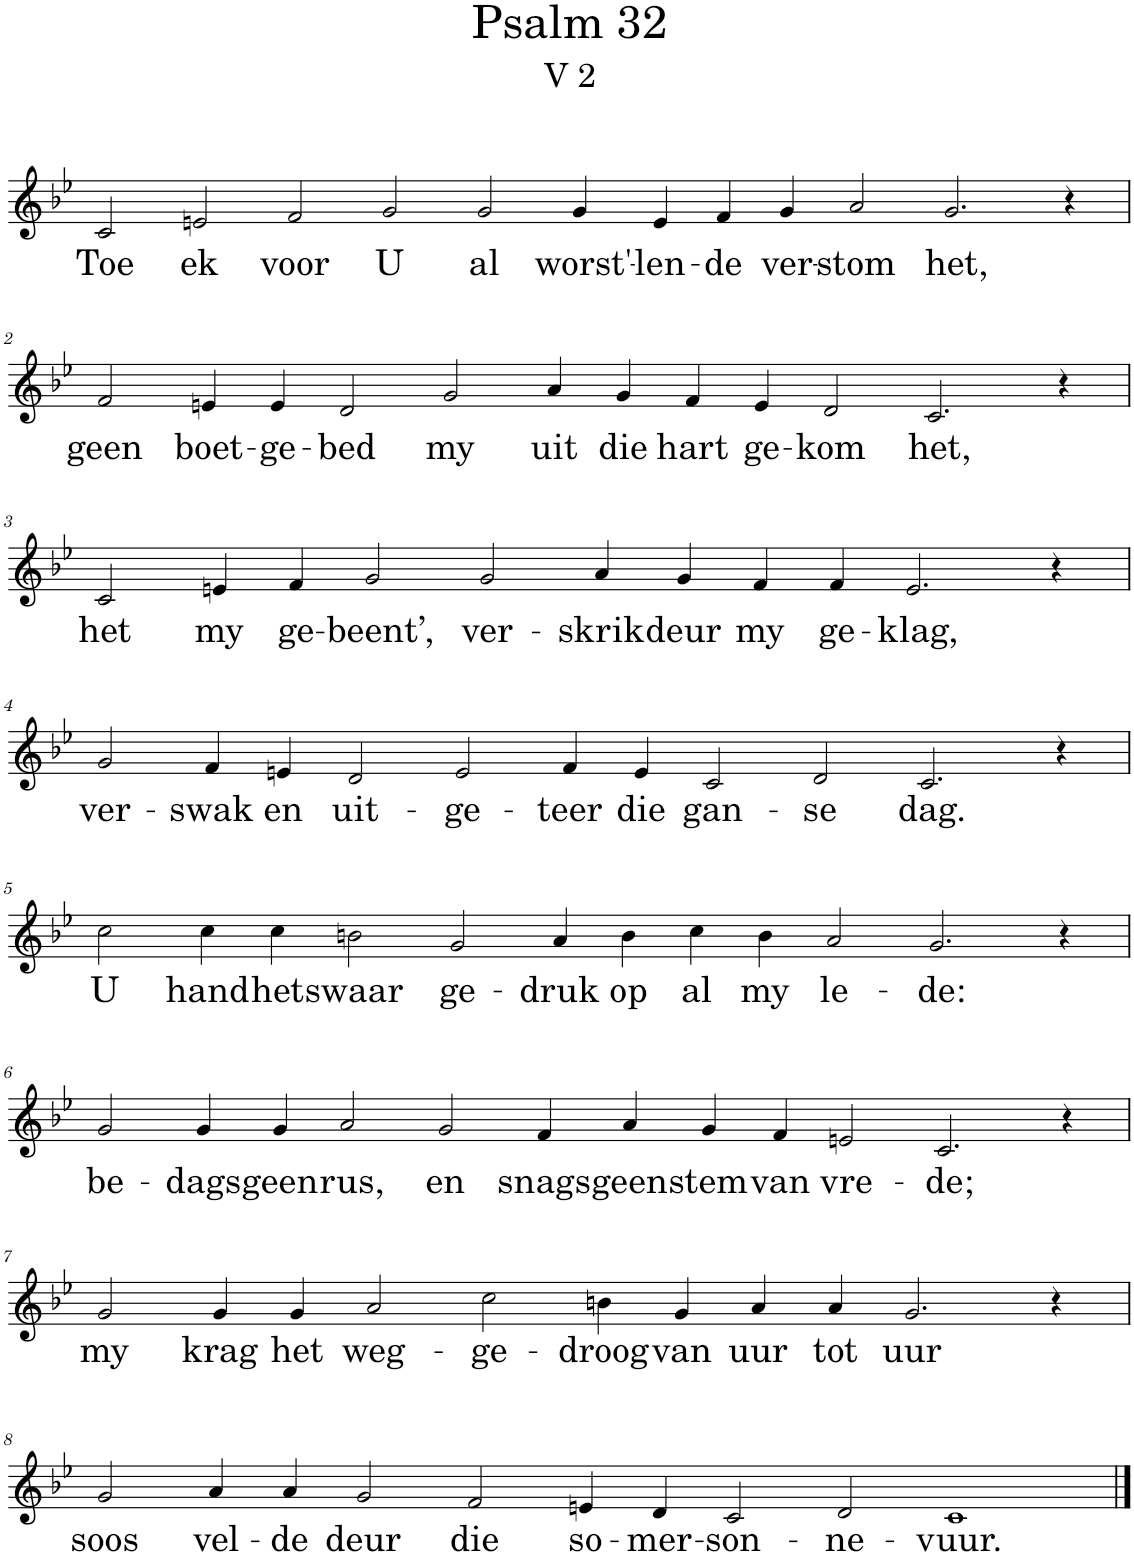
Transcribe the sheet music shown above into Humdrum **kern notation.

**kern	**text
*part1	*part1
*staff1	*staff1
*I"Pipe Organ	*
*I'Org.	*
*clefG2	*
*k[b-e-]	*
*M20/4	*
=1	=1
!	!LO:LY:b
2c/	Toe
!	!LO:LY:b
2en/	ek
!	!LO:LY:b
2f/	voor
!	!LO:LY:b
2g/	U
!	!LO:LY:b
2g/	al
!	!LO:LY:b
4g/	worst'-
!	!LO:LY:b
4e/	-len-
!	!LO:LY:b
4f/	-de
!	!LO:LY:b
4g/	ver-
!	!LO:LY:b
2a/	-stom
!	!LO:LY:b
2.g/	het,
4r	.
!!LO:LB:g=z
=2	=2
*M20/4	*
!	!LO:LY:b
2f/	geen
!	!LO:LY:b
4en/	boet-
!	!LO:LY:b
4e/	-ge-
!	!LO:LY:b
2d/	-bed
!	!LO:LY:b
2g/	my
!	!LO:LY:b
4a/	uit
!	!LO:LY:b
4g/	die
!	!LO:LY:b
4f/	hart
!	!LO:LY:b
4e/	ge-
!	!LO:LY:b
2d/	-kom
!	!LO:LY:b
2.c/	het,
4r	.
!!LO:LB:g=z
=3	=3
*M16/4	*
!	!LO:LY:b
2c/	het
!	!LO:LY:b
4en/	my
!	!LO:LY:b
4f/	ge-
!	!LO:LY:b
2g/	-beent’,
!	!LO:LY:b
2g/	ver-
!	!LO:LY:b
4a/	-skrik
!	!LO:LY:b
4g/	deur
!	!LO:LY:b
4f/	my
!	!LO:LY:b
4f/	ge-
!	!LO:LY:b
2.e/	-klag,
4r	.
!!LO:LB:g=z
=4	=4
*M18/4	*
!	!LO:LY:b
2g/	ver-
!	!LO:LY:b
4f/	-swak
!	!LO:LY:b
4en/	en
!	!LO:LY:b
2d/	uit-
!	!LO:LY:b
2e/	-ge-
!	!LO:LY:b
4f/	-teer
!	!LO:LY:b
4e/	die
!	!LO:LY:b
2c/	gan-
!	!LO:LY:b
2d/	-se
!	!LO:LY:b
2.c/	dag.
4r	.
!!LO:LB:g=z
=5	=5
!	!LO:LY:b
2cc\	U
!	!LO:LY:b
4cc\	hand
!	!LO:LY:b
4cc\	het
!	!LO:LY:b
2bn\	swaar
!	!LO:LY:b
2g/	ge-
!	!LO:LY:b
4a/	-druk
!	!LO:LY:b
4b\	op
!	!LO:LY:b
4cc\	al
!	!LO:LY:b
4b\	my
!	!LO:LY:b
2a/	le-
!	!LO:LY:b
2.g/	-de:
4r	.
!!LO:LB:g=z
=6	=6
!	!LO:LY:b
2g/	be-
!	!LO:LY:b
4g/	-dags
!	!LO:LY:b
4g/	geen
!	!LO:LY:b
2a/	rus,
!	!LO:LY:b
2g/	en
!	!LO:LY:b
4f/	snags
!	!LO:LY:b
4a/	geen
!	!LO:LY:b
4g/	stem
!	!LO:LY:b
4f/	van
!	!LO:LY:b
2en/	vre-
!	!LO:LY:b
2.c/	-de;
4r	.
!!LO:LB:g=z
=7	=7
*M16/4	*
!	!LO:LY:b
2g/	my
!	!LO:LY:b
4g/	krag
!	!LO:LY:b
4g/	het
!	!LO:LY:b
2a/	weg-
!	!LO:LY:b
2cc\	-ge-
!	!LO:LY:b
4bn\	-droog
!	!LO:LY:b
4g/	van
!	!LO:LY:b
4a/	uur
!	!LO:LY:b
4a/	tot
!	!LO:LY:b
2.g/	uur
4r	.
!!LO:LB:g=z
=8	=8
*M18/4	*
!	!LO:LY:b
2g/	soos
!	!LO:LY:b
4a/	vel-
!	!LO:LY:b
4a/	-de
!	!LO:LY:b
2g/	deur
!	!LO:LY:b
2f/	die
!	!LO:LY:b
4en/	so-
!	!LO:LY:b
4d/	-mer-
!	!LO:LY:b
2c/	-son-
!	!LO:LY:b
2d/	-ne-
!	!LO:LY:b
1c	-vuur.
==	==
*-	*-
